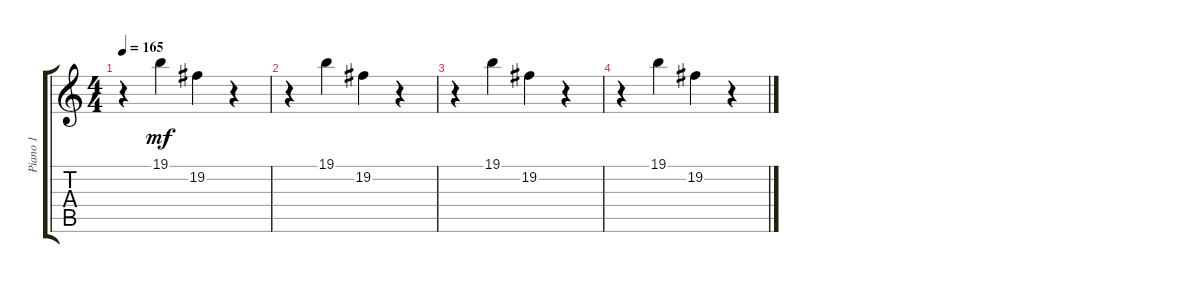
\track ("Piano 1" "Piano 1") {instrument acousticgrandpiano}
\staff {score tabs}
\tuning (E4 B3 G3 D3 A2 E2) {hide}
\ts (4 4)
\tempo 165
\clef g2
\ks c
r.4{dy mf} 19.1.4 19.2.4 r.4 |
r.4 19.1.4 19.2.4 r.4 |
r.4 19.1.4 19.2.4 r.4 |
r.4 19.1.4 19.2.4 r.4
